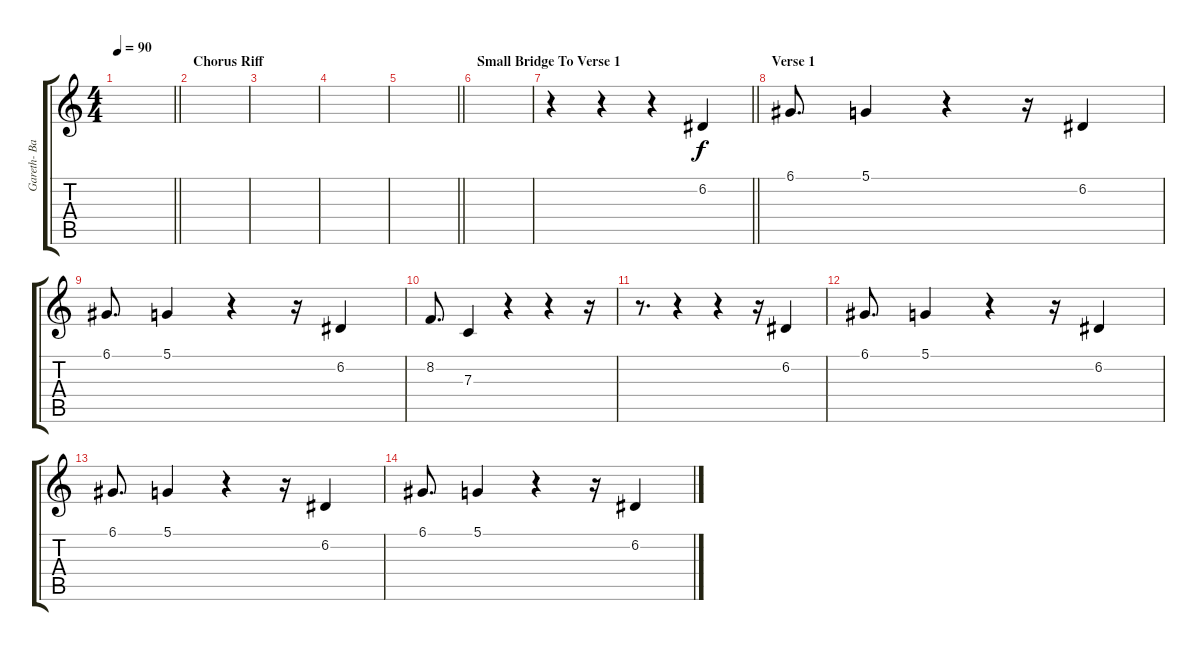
\track ("Gareth- Back Up Vocals" "Gareth- Ba") {instrument flute}
\staff {score tabs}
\tuning (D4 A3 F3 C3 G2 C2) {hide}
\ts (4 4)
\tempo 90
\clef g2
\barLineRight lightlight
\ks c
|
\section ("" "Chorus Riff")
|
|
|
\barLineRight lightlight
|
\section ("" "Small Bridge To Verse 1")
|
\barLineRight lightlight
r.4 r.4 r.4 6.2.4 |
\section ("" "Verse 1")
6.1.8{d} 5.1.4 r.4 r.16 6.2.4 |
6.1.8{d} 5.1.4 r.4 r.16 6.2.4 |
8.2.8{d} 7.3.4 r.4 r.4 r.16 |
r.8{d} r.4 r.4 r.16 6.2.4 |
6.1.8{d} 5.1.4 r.4 r.16 6.2.4 |
6.1.8{d} 5.1.4 r.4 r.16 6.2.4 |
6.1.8{d} 5.1.4 r.4 r.16 6.2.4
